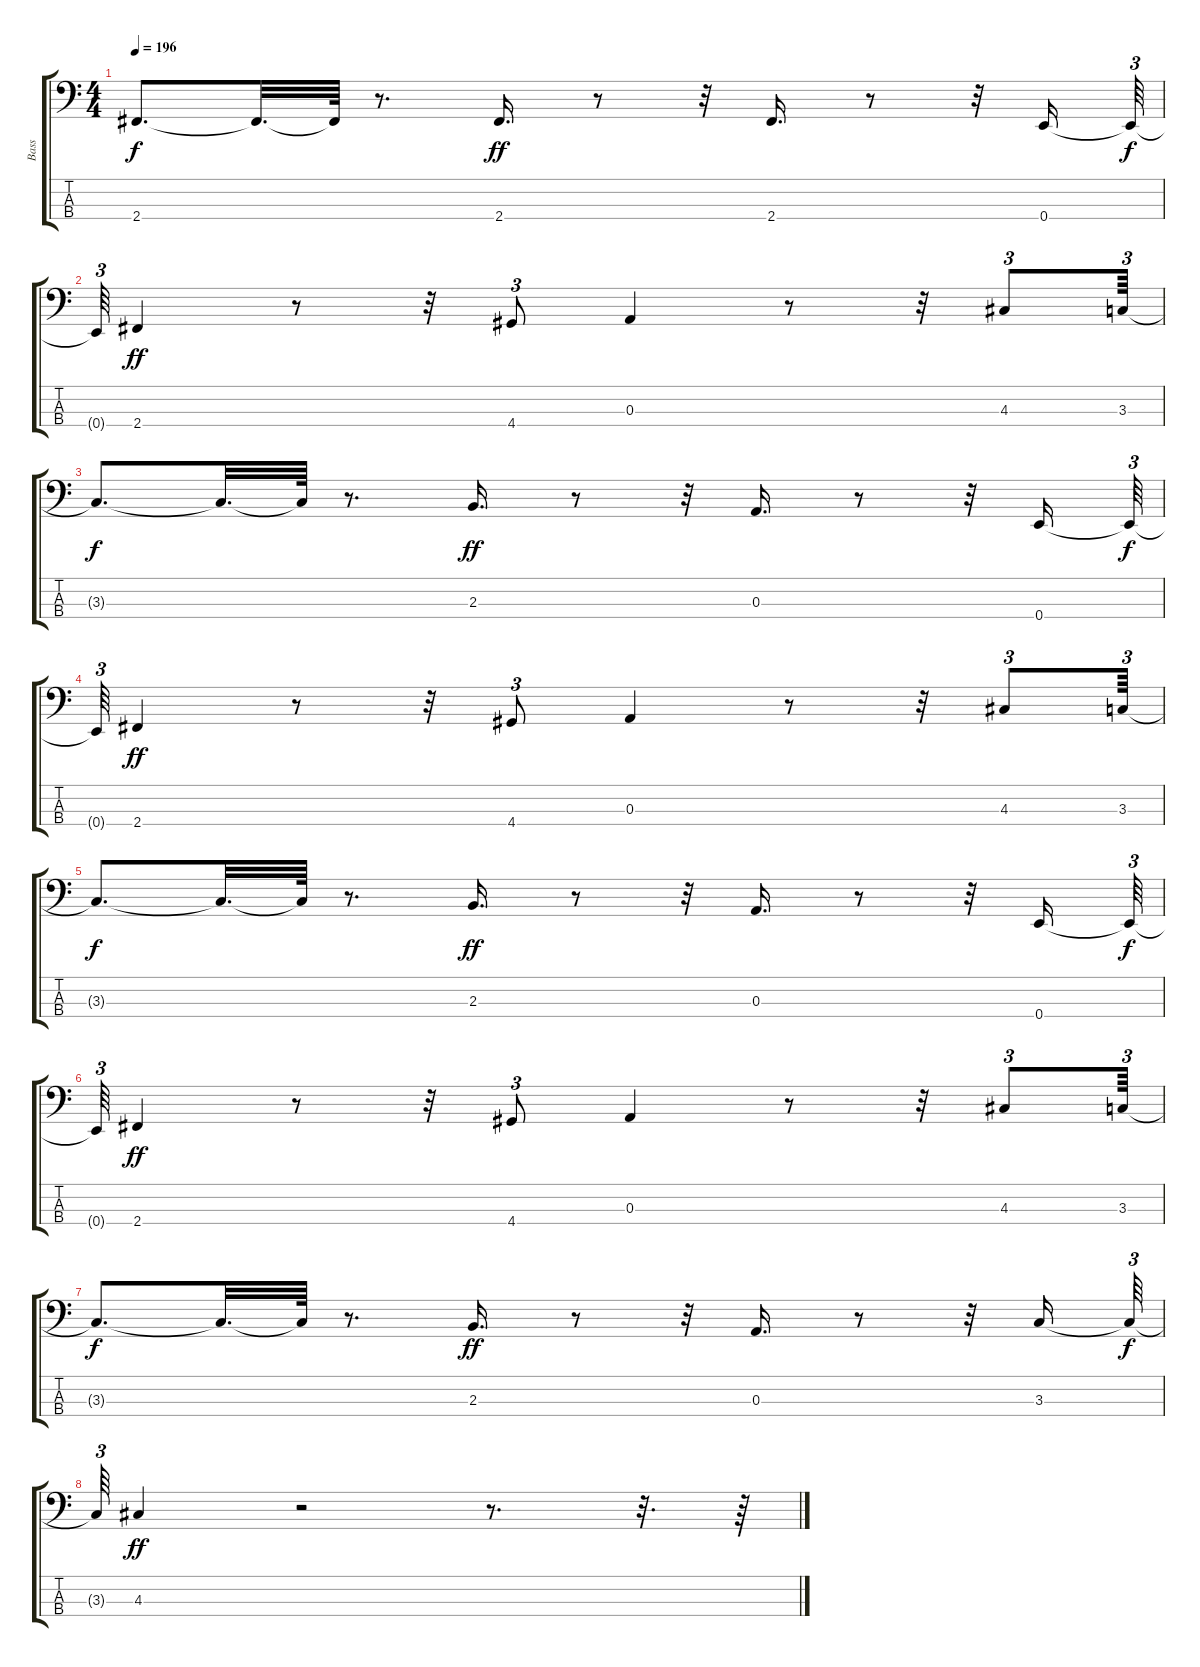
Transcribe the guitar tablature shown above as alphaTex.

\track ("Bass" "Bass") {instrument electricbassfinger}
\staff {score tabs}
\tuning (G2 D2 A1 E1) {hide}
\ts (4 4)
\tempo 196
\clef f4
\ks c
2.4{t}.8{d dy f} 2.4{t}.32{d} 2.4{t}.64 r.8{d} 2.4.16{d dy ff} r.8 r.32 2.4.16{d} r.8 r.32 0.4.16 0.4{t}.64{tu (3 2) dy f} |
0.4{t}.64{tu (3 2)} 2.4.4{dy ff} r.8 r.32 4.4.8{tu (3 2)} 0.3.4 r.8 r.32 4.3.8{tu (3 2)} 3.3.64{tu (3 2)} |
3.3{t}.8{d dy f} 3.3{t}.32{d} 3.3{t}.64 r.8{d} 2.3.16{d dy ff} r.8 r.32 0.3.16{d} r.8 r.32 0.4.16 0.4{t}.64{tu (3 2) dy f} |
0.4{t}.64{tu (3 2)} 2.4.4{dy ff} r.8 r.32 4.4.8{tu (3 2)} 0.3.4 r.8 r.32 4.3.8{tu (3 2)} 3.3.64{tu (3 2)} |
3.3{t}.8{d dy f} 3.3{t}.32{d} 3.3{t}.64 r.8{d} 2.3.16{d dy ff} r.8 r.32 0.3.16{d} r.8 r.32 0.4.16 0.4{t}.64{tu (3 2) dy f} |
0.4{t}.64{tu (3 2)} 2.4.4{dy ff} r.8 r.32 4.4.8{tu (3 2)} 0.3.4 r.8 r.32 4.3.8{tu (3 2)} 3.3.64{tu (3 2)} |
3.3{t}.8{d dy f} 3.3{t}.32{d} 3.3{t}.64 r.8{d} 2.3.16{d dy ff} r.8 r.32 0.3.16{d} r.8 r.32 3.3.16 3.3{t}.64{tu (3 2) dy f} |
3.3{t}.64{tu (3 2)} 4.3.4{dy ff} r.2 r.8{d} r.32{d} r.64
